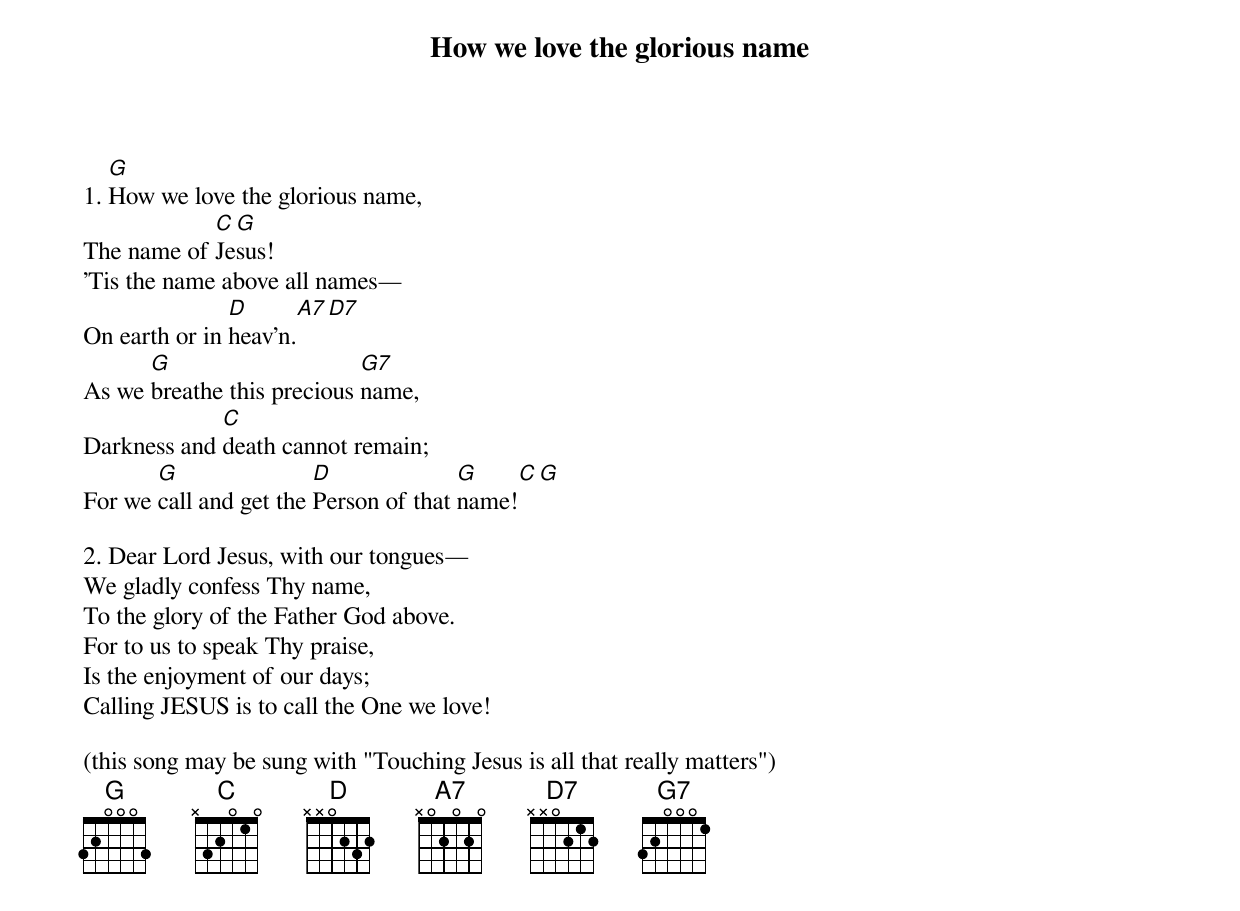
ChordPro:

{t:How we love the glorious name}

1. [G]How we love the glorious name,
The name of [C]Je[G]sus!
'Tis the name above all names—
On earth or in [D]heav'n.[A7][D7]
As we [G]breathe this precious [G7]name,
Darkness and [C]death cannot remain;
For we [G]call and get the [D]Person of that [G]name![C][G]

2. Dear Lord Jesus, with our tongues—
We gladly confess Thy name,
To the glory of the Father God above.
For to us to speak Thy praise,
Is the enjoyment of our days;
Calling JESUS is to call the One we love!

(this song may be sung with "Touching Jesus is all that really matters")
